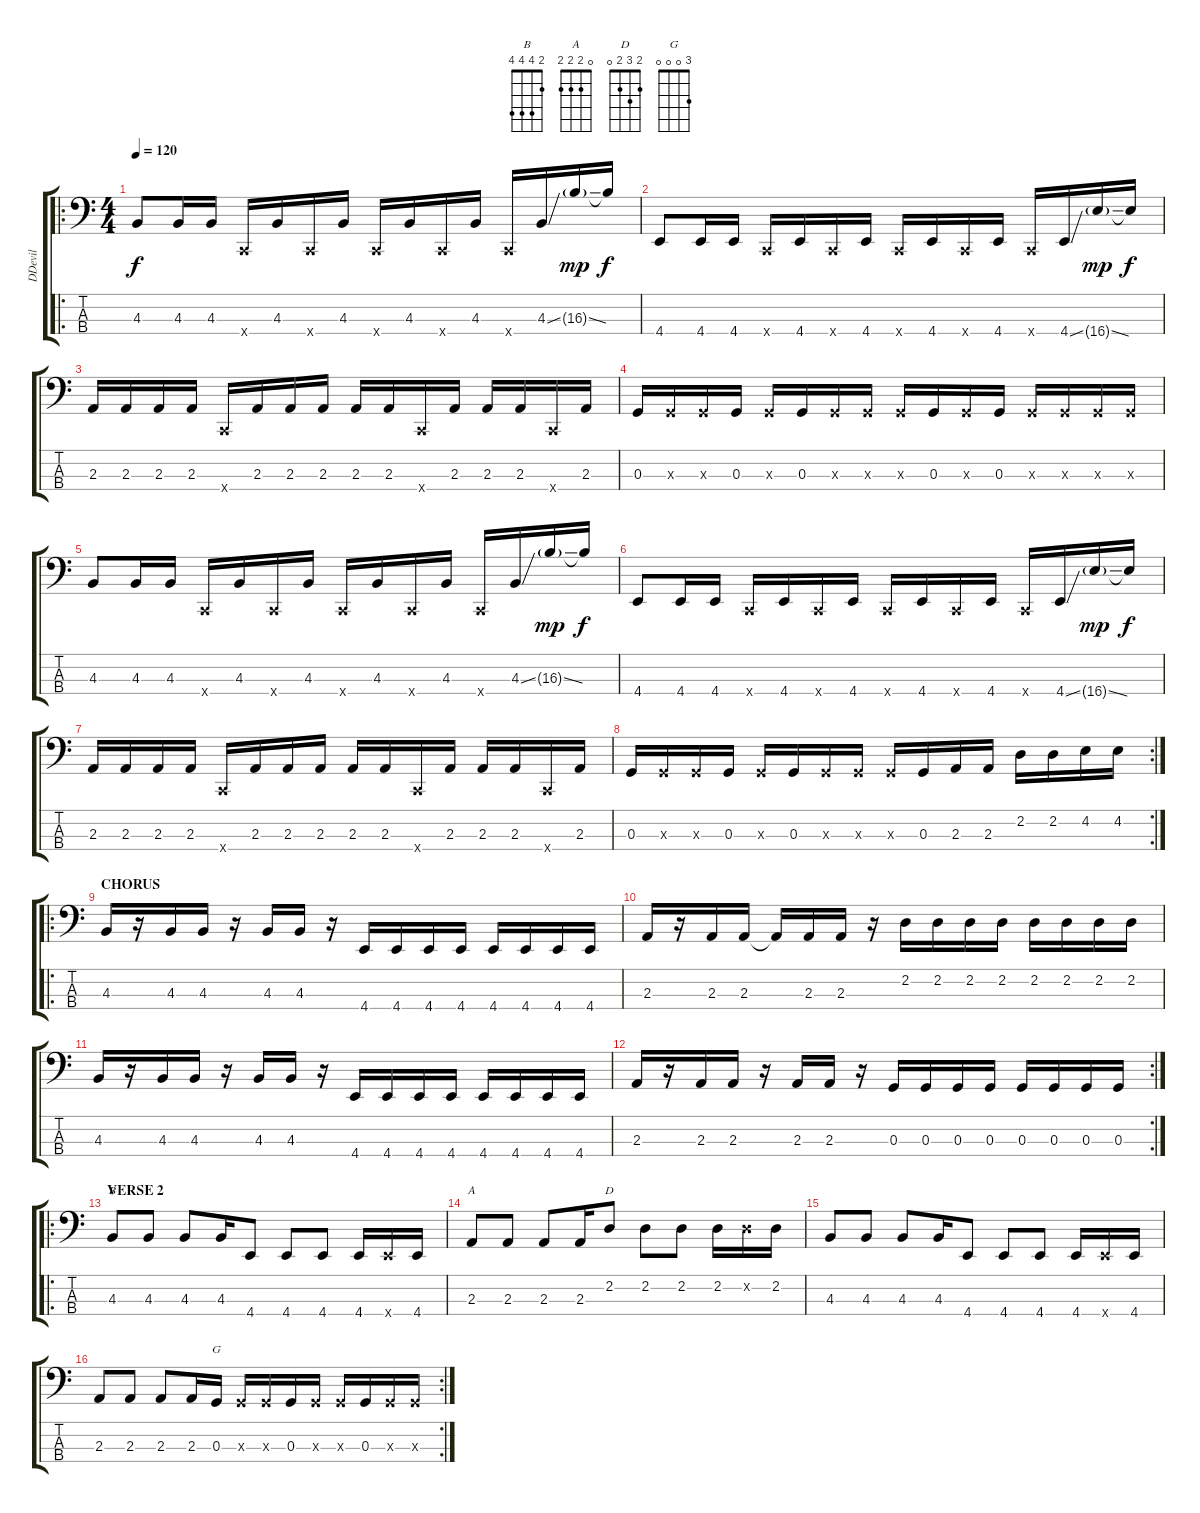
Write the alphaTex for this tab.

\track ("DDevil" "DDevil") {instrument slapbass1}
\staff {score tabs}
\tuning (F2 C2 G1 C1) {hide}
\chord ("B" 2 4 4 4)
\chord ("A" 0 2 2 2)
\chord ("D" 2 3 2 0)
\chord ("G" 3 0 0 0)
\ro
\ts (4 4)
\tempo 120
\clef f4
\ks c
4.3.8{dy f} 4.3.16 4.3.16 0.4{x}.16 4.3.16 0.4{x}.16 4.3.16 0.4{x}.16 4.3.16 0.4{x}.16 4.3.16 0.4{x}.16 4.3{ss}.16 16.3{ss g}.16{dy mp} 16.3{t}.16{dy f} |
4.4.8 4.4.16 4.4.16 0.4{x}.16 4.4.16 0.4{x}.16 4.4.16 0.4{x}.16 4.4.16 0.4{x}.16 4.4.16 0.4{x}.16 4.4{ss}.16 16.4{ss g}.16{dy mp} 16.4{t}.16{dy f} |
2.3.16 2.3.16 2.3.16 2.3.16 0.4{x}.16 2.3.16 2.3.16 2.3.16 2.3.16 2.3.16 0.4{x}.16 2.3.16 2.3.16 2.3.16 0.4{x}.16 2.3.16 |
0.3.16 0.3{x}.16 0.3{x}.16 0.3.16 0.3{x}.16 0.3.16 0.3{x}.16 0.3{x}.16 0.3{x}.16 0.3.16 0.3{x}.16 0.3.16 0.3{x}.16 0.3{x}.16 0.3{x}.16 0.3{x}.16 |
4.3.8 4.3.16 4.3.16 0.4{x}.16 4.3.16 0.4{x}.16 4.3.16 0.4{x}.16 4.3.16 0.4{x}.16 4.3.16 0.4{x}.16 4.3{ss}.16 16.3{ss g}.16{dy mp} 16.3{t}.16{dy f} |
4.4.8 4.4.16 4.4.16 0.4{x}.16 4.4.16 0.4{x}.16 4.4.16 0.4{x}.16 4.4.16 0.4{x}.16 4.4.16 0.4{x}.16 4.4{ss}.16 16.4{ss g}.16{dy mp} 16.4{t}.16{dy f} |
2.3.16 2.3.16 2.3.16 2.3.16 0.4{x}.16 2.3.16 2.3.16 2.3.16 2.3.16 2.3.16 0.4{x}.16 2.3.16 2.3.16 2.3.16 0.4{x}.16 2.3.16 |
\rc 2
0.3.16 0.3{x}.16 0.3{x}.16 0.3.16 0.3{x}.16 0.3.16 0.3{x}.16 0.3{x}.16 0.3{x}.16 0.3.16 2.3.16 2.3.16 2.2.16 2.2.16 4.2.16 4.2.16 |
\ro
\section ("" "CHORUS")
4.3.16 r.16 4.3.16 4.3.16 r.16 4.3.16 4.3.16 r.16 4.4.16 4.4.16 4.4.16 4.4.16 4.4.16 4.4.16 4.4.16 4.4.16 |
2.3.16 r.16 2.3.16 2.3.16 2.3{t}.16 2.3.16 2.3.16 r.16 2.2.16 2.2.16 2.2.16 2.2.16 2.2.16 2.2.16 2.2.16 2.2.16 |
4.3.16 r.16 4.3.16 4.3.16 r.16 4.3.16 4.3.16 r.16 4.4.16 4.4.16 4.4.16 4.4.16 4.4.16 4.4.16 4.4.16 4.4.16 |
\rc 2
2.3.16 r.16 2.3.16 2.3.16 r.16 2.3.16 2.3.16 r.16 0.3.16 0.3.16 0.3.16 0.3.16 0.3.16 0.3.16 0.3.16 0.3.16 |
\ro
\section ("" "VERSE 2")
4.3.8{ch "B"} 4.3.8 4.3.8 4.3.16 4.4.8 4.4.8 4.4.8 4.4.16 4.4{x}.16 4.4.16 |
2.3.8{ch "A"} 2.3.8 2.3.8 2.3.16 2.2.8{ch "D"} 2.2.8 2.2.8 2.2.16 2.2{x}.16 2.2.16 |
4.3.8 4.3.8 4.3.8 4.3.16 4.4.8 4.4.8 4.4.8 4.4.16 4.4{x}.16 4.4.16 |
\rc 2
2.3.8 2.3.8 2.3.8 2.3.16 0.3.16{ch "G"} 0.3{x}.16 0.3{x}.16 0.3.16 0.3{x}.16 0.3{x}.16 0.3.16 0.3{x}.16 0.3{x}.16
